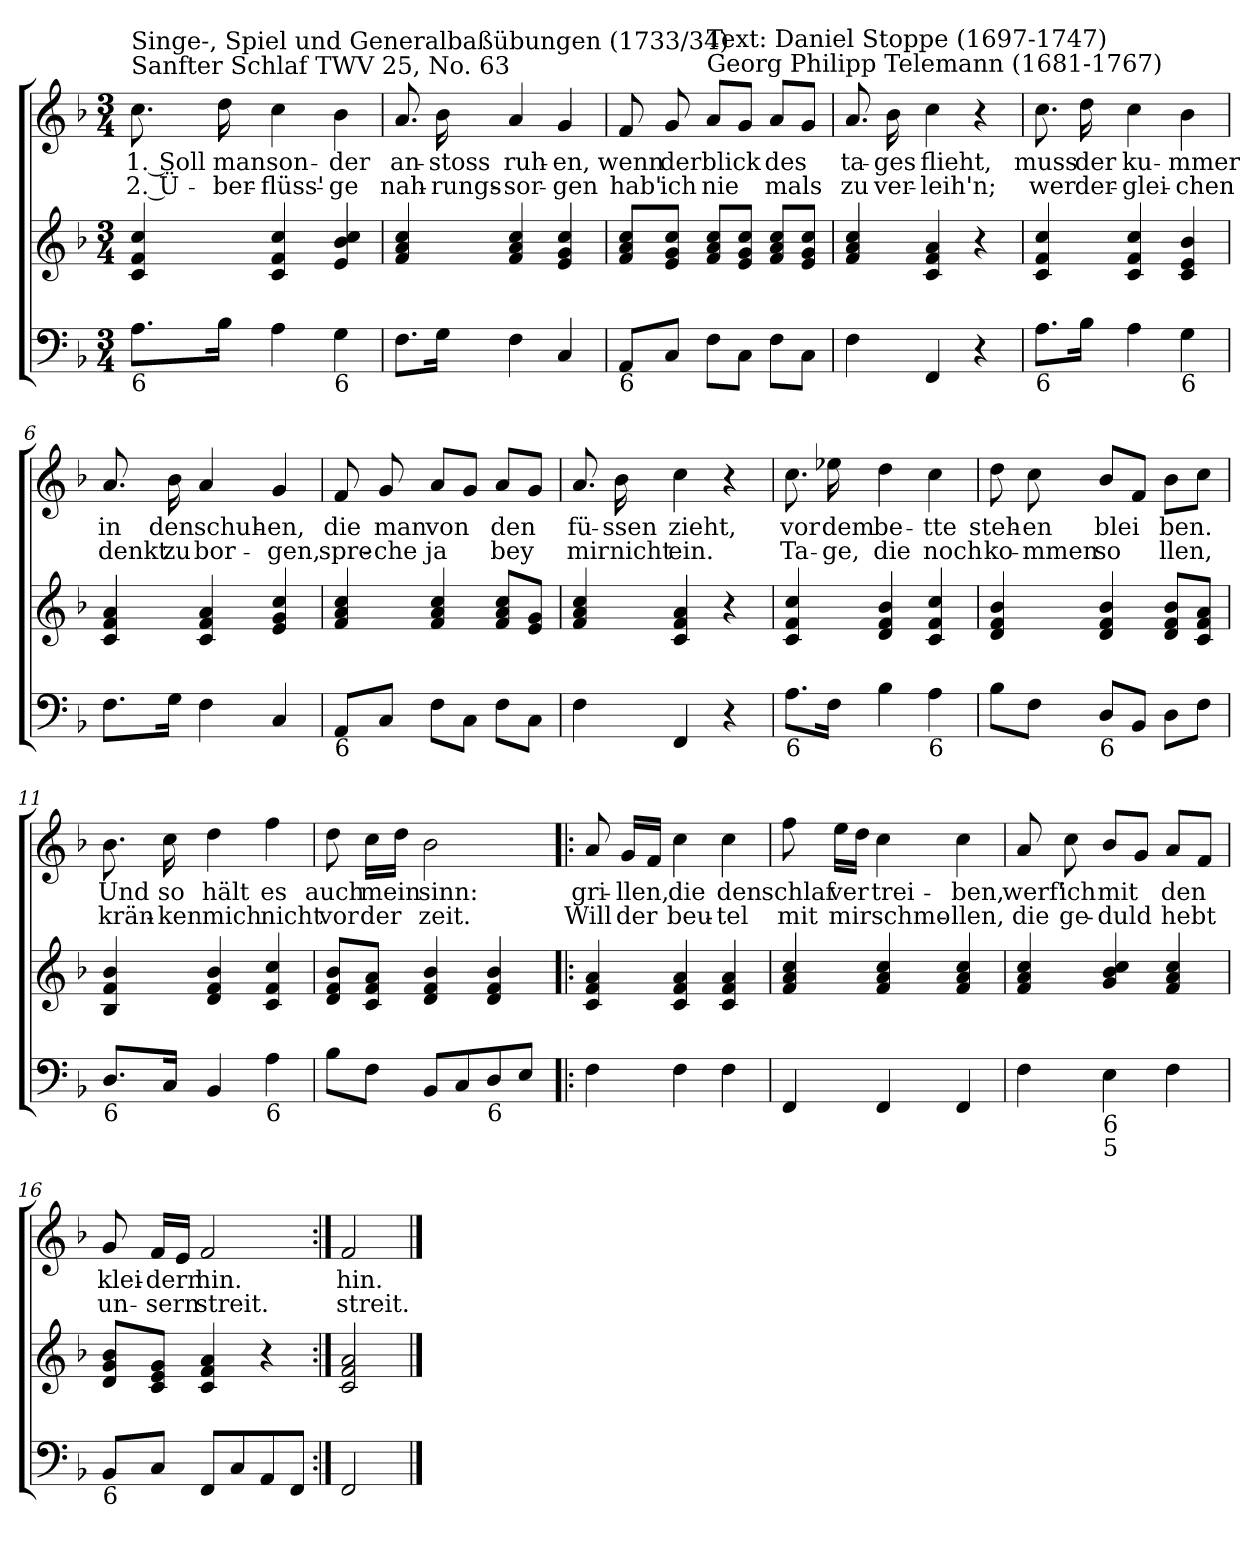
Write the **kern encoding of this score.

**kern	**kern	**kern	**text	**text
*part2	*part2	*part1	*part1	*part1
*staff3	*staff2	*staff1	*staff1	*staff1
*clefF4	*clefG2	*clefG2	*	*
*k[b-]	*k[b-]	*k[b-]	*	*
*F:	*F:	*F:	*	*
*M3/4	*M3/4	*M3/4	*	*
=1	=1	=1	=1	=1
!	!	!LO:TX:a:t=Sanfter Schlaf   TWV 25, No. 63	!	!
!	!	!LO:TX:a:t=Singe-, Spiel und Generalbaßübungen (1733/34)	!	!
!LO:TX:b:t=6	!	!	!	!
!	!	!	!LO:LY:b	!LO:LY:b
8.A\L	4c/ 4f/ 4cc/	8.cc\	1. Soll	2. Ü-
!	!	!	!LO:LY:b	!LO:LY:b
16B-\Jk	.	16dd\	man	-ber-
!	!	!	!LO:LY:b	!LO:LY:b
4A\	4c/ 4f/ 4cc/	4cc\	son-	-flüss'-
!LO:TX:b:t=6	!	!	!	!
!	!	!	!LO:LY:b	!LO:LY:b
4G\	4e/ 4b-/ 4cc/	4b-\	-der	-ge
=2	=2	=2	=2	=2
!	!	!	!LO:LY:b	!LO:LY:b
8.F\L	4f/ 4a/ 4cc/	8.a/	an-	nah-
!	!	!	!LO:LY:b	!LO:LY:b
16G\Jk	.	16b-\	-stoss	-rungs-
!	!	!	!LO:LY:b	!LO:LY:b
4F\	4f/ 4a/ 4cc/	4a/	ruh-	-sor-
!	!	!	!LO:LY:b	!LO:LY:b
4C/	4e/ 4g/ 4cc/	4g/	-en,	-gen
=3	=3	=3	=3	=3
!LO:TX:b:t=6	!	!	!	!
!	!	!	!LO:LY:b	!LO:LY:b
8AA/L	8f/ 8a/ 8cc/L	8f/	wenn	hab'
!	!	!	!LO:LY:b	!LO:LY:b
8C/J	8e/ 8g/ 8cc/J	8g/	der	ich
!	!	!LO:TX:a:t=Georg Philipp Telemann (1681-1767)	!	!
!	!	!LO:TX:a:t=Text&colon; Daniel Stoppe (1697-1747)	!	!
!	!	!	!LO:LY:b	!LO:LY:b
8F\L	8f/ 8a/ 8cc/L	8a/L	blick	nie
8C\J	8e/ 8g/ 8cc/J	8g/J	.	.
!	!	!	!LO:LY:b	!LO:LY:b
8F\L	8f/ 8a/ 8cc/L	8a/L	des	mals
8C\J	8e/ 8g/ 8cc/J	8g/J	.	.
=4	=4	=4	=4	=4
!	!	!	!LO:LY:b	!LO:LY:b
4F\	4f/ 4a/ 4cc/	8.a/	ta-	zu
!	!	!	!LO:LY:b	!LO:LY:b
.	.	16b-\	-ges	ver-
!	!	!	!LO:LY:b	!LO:LY:b
4FF/	4c/ 4f/ 4a/	4cc\	flieht,	-leih'n;
4r	4r	4r	.	.
!!LO:LB:g=z
=5	=5	=5	=5	=5
!LO:TX:b:t=6	!	!	!	!
!	!	!	!LO:LY:b	!LO:LY:b
8.A\L	4c/ 4f/ 4cc/	8.cc\	muss	wer
!	!	!	!LO:LY:b	!LO:LY:b
16B-\Jk	.	16dd\	der	der-
!	!	!	!LO:LY:b	!LO:LY:b
4A\	4c/ 4f/ 4cc/	4cc\	ku-	-glei-
!LO:TX:b:t=6	!	!	!	!
!	!	!	!LO:LY:b	!LO:LY:b
4G\	4c/ 4e/ 4b-/	4b-\	-mmer	-chen
=6	=6	=6	=6	=6
!	!	!	!LO:LY:b	!LO:LY:b
8.F\L	4c/ 4f/ 4a/	8.a/	in	denkt
!	!	!	!LO:LY:b	!LO:LY:b
16G\Jk	.	16b-\	den	zu
!	!	!	!LO:LY:b	!LO:LY:b
4F\	4c/ 4f/ 4a/	4a/	schuh-	bor-
!	!	!	!LO:LY:b	!LO:LY:b
4C/	4e/ 4g/ 4cc/	4g/	-en,	-gen,
=7	=7	=7	=7	=7
!LO:TX:b:t=6	!	!	!	!
!	!	!	!LO:LY:b	!LO:LY:b
8AA/L	4f/ 4a/ 4cc/	8f/	die	spre-
!	!	!	!LO:LY:b	!LO:LY:b
8C/J	.	8g/	man	-che
!	!	!	!LO:LY:b	!LO:LY:b
8F\L	4f/ 4a/ 4cc/	8a/L	von	ja
8C\J	.	8g/J	.	.
!	!	!	!LO:LY:b	!LO:LY:b
8F\L	8f/ 8a/ 8cc/L	8a/L	den	bey
8C\J	8e/ 8g/J	8g/J	.	.
=8	=8	=8	=8	=8
!	!	!	!LO:LY:b	!LO:LY:b
4F\	4f/ 4a/ 4cc/	8.a/	fü-	mir
!	!	!	!LO:LY:b	!LO:LY:b
.	.	16b-\	-ssen	nicht
!	!	!	!LO:LY:b	!LO:LY:b
4FF/	4c/ 4f/ 4a/	4cc\	zieht,	ein.
4r	4r	4r	.	.
!!LO:LB:g=z
=9	=9	=9	=9	=9
!LO:TX:b:t=6	!	!	!	!
!	!	!	!LO:LY:b	!LO:LY:b
8.A\L	4c/ 4f/ 4cc/	8.cc\	vor	Ta-
!	!	!	!LO:LY:b	!LO:LY:b
16F\Jk	.	16ee-X\	dem	-ge,
!	!	!	!LO:LY:b	!LO:LY:b
4B-\	4d/ 4f/ 4b-/	4dd\	be-	die
!LO:TX:b:t=6	!	!	!	!
!	!	!	!LO:LY:b	!LO:LY:b
4A\	4c/ 4f/ 4cc/	4cc\	-tte	noch
=10	=10	=10	=10	=10
!	!	!	!LO:LY:b	!LO:LY:b
8B-\L	4d/ 4f/ 4b-/	8dd\	steh-	ko-
!	!	!	!LO:LY:b	!LO:LY:b
8F\J	.	8cc\	-en	-mmen
!LO:TX:b:t=6	!	!	!	!
!	!	!	!LO:LY:b	!LO:LY:b
8D/L	4d/ 4f/ 4b-/	8b-/L	blei	so
8BB-/J	.	8f/J	.	.
!	!	!	!LO:LY:b	!LO:LY:b
8D\L	8d/ 8f/ 8b-/L	8b-\L	ben.	llen,
8F\J	8c/ 8f/ 8a/J	8cc\J	.	.
=11	=11	=11	=11	=11
!LO:TX:b:t=6	!	!	!	!
!	!	!	!LO:LY:b	!LO:LY:b
8.D/L	4B-/ 4f/ 4b-/	8.b-\	Und	krän-
!	!	!	!LO:LY:b	!LO:LY:b
16C/Jk	.	16cc\	so	-ken
!	!	!	!LO:LY:b	!LO:LY:b
4BB-/	4d/ 4f/ 4b-/	4dd\	hält	mich
!LO:TX:b:t=6	!	!	!	!
!	!	!	!LO:LY:b	!LO:LY:b
4A\	4c/ 4f/ 4cc/	4ff\	es	nicht
=12	=12	=12	=12	=12
!	!	!	!LO:LY:b	!LO:LY:b
8B-\L	8d/ 8f/ 8b-/L	8dd\	auch	vor
!	!	!	!LO:LY:b	!LO:LY:b
8F\J	8c/ 8f/ 8a/J	16cc\LL	mein	der
.	.	16dd\JJ	.	.
!	!	!	!LO:LY:b	!LO:LY:b
8BB-/L	4d/ 4f/ 4b-/	2b-\	sinn:	zeit.
8C/	.	.	.	.
!LO:TX:b:t=6	!	!	!	!
8D/	4d/ 4f/ 4b-/	.	.	.
8E/J	.	.	.	.
!!LO:LB:g=z
=13!|:	=13!|:	=13!|:	=13!|:	=13!|:
!	!	!	!LO:LY:b	!LO:LY:b
4F\	4c/ 4f/ 4a/	8a/	gri-	Will
!	!	!	!LO:LY:b	!LO:LY:b
.	.	16g/LL	-llen,	der
.	.	16f/JJ	.	.
!	!	!	!LO:LY:b	!LO:LY:b
4F\	4c/ 4f/ 4a/	4cc\	die	beu-
!	!	!	!LO:LY:b	!LO:LY:b
4F\	4c/ 4f/ 4a/	4cc\	den	-tel
=14	=14	=14	=14	=14
!	!	!	!LO:LY:b	!LO:LY:b
4FF/	4f/ 4a/ 4cc/	8ff\	schlaf	mit
!	!	!	!LO:LY:b	!LO:LY:b
.	.	16ee\LL	ver	mir
.	.	16dd\JJ	.	.
!	!	!	!LO:LY:b	!LO:LY:b
4FF/	4f/ 4a/ 4cc/	4cc\	trei-	schmo-
!	!	!	!LO:LY:b	!LO:LY:b
4FF/	4f/ 4a/ 4cc/	4cc\	-ben,	-llen,
=15	=15	=15	=15	=15
!	!	!	!LO:LY:b	!LO:LY:b
4F\	4f/ 4a/ 4cc/	8a/	werf'	die
!	!	!	!LO:LY:b	!LO:LY:b
.	.	8cc\	ich	ge-
!LO:TX:b:t=6\n5	!	!	!	!
!	!	!	!LO:LY:b	!LO:LY:b
4E\	4g/ 4b-/ 4cc/	8b-/L	mit	-duld
.	.	8g/J	.	.
!	!	!	!LO:LY:b	!LO:LY:b
4F\	4f/ 4a/ 4cc/	8a/L	den	hebt
.	.	8f/J	.	.
=16	=16	=16	=16	=16
!LO:TX:b:t=6	!	!	!	!
!	!	!	!LO:LY:b	!LO:LY:b
8BB-/L	8d/ 8g/ 8b-/L	8g/	klei-	un-
!	!	!	!LO:LY:b	!LO:LY:b
8C/J	8c/ 8e/ 8g/J	16f/LL	-dern	-sern
.	.	16e/JJ	.	.
!	!	!	!LO:LY:b	!LO:LY:b
8FF/L	4c/ 4f/ 4a/	2f/	hin.	streit.
8C/	.	.	.	.
8AA/	4r	.	.	.
8FF/J	.	.	.	.
=17:|!	=17:|!	=17:|!	=17:|!	=17:|!
!	!	!	!LO:LY:b	!LO:LY:b
2FF/	2c/ 2f/ 2a/	2f/	hin.	streit.
==	==	==	==	==
*-	*-	*-	*-	*-
